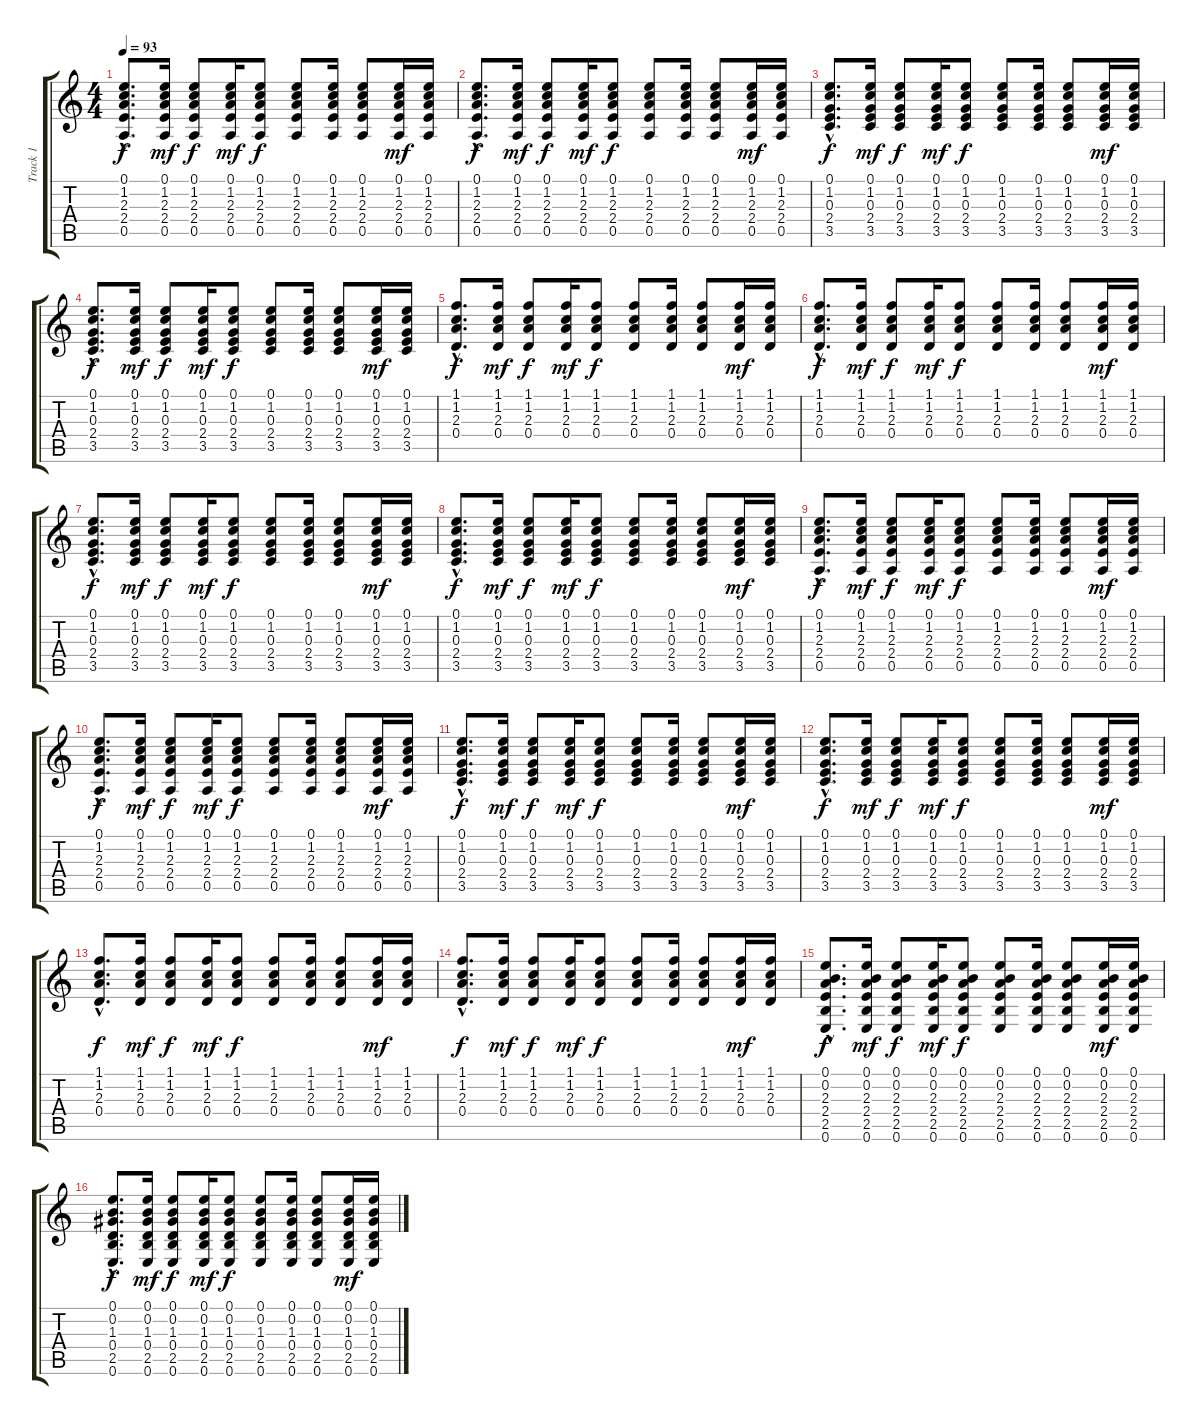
\track ("Track 1" "Track 1") {instrument acousticguitarsteel}
\staff {score tabs}
\tuning (E4 B3 G3 D3 A2 E2) {hide}
\ts (4 4)
\tempo 93
\clef g2
\ks c
(0.1{hac} 1.2{hac} 2.3{hac} 2.4{hac} 0.5{hac}).8{d dy f instrument acousticguitarsteel} (0.1 1.2 2.3 2.4 0.5).16{dy mf} (0.1 1.2 2.3 2.4 0.5).8{dy f} (0.1 1.2 2.3 2.4 0.5).16{dy mf} (0.1 1.2 2.3 2.4 0.5).8{dy f} (0.1 1.2 2.3 2.4 0.5).8 (0.1 1.2 2.3 2.4 0.5).16 (0.1 1.2 2.3 2.4 0.5).8 (0.1 1.2 2.3 2.4 0.5).16{dy mf} (0.1 1.2 2.3 2.4 0.5).16 |
(0.1{hac} 1.2{hac} 2.3{hac} 2.4{hac} 0.5{hac}).8{d dy f} (0.1 1.2 2.3 2.4 0.5).16{dy mf} (0.1 1.2 2.3 2.4 0.5).8{dy f} (0.1 1.2 2.3 2.4 0.5).16{dy mf} (0.1 1.2 2.3 2.4 0.5).8{dy f} (0.1 1.2 2.3 2.4 0.5).8 (0.1 1.2 2.3 2.4 0.5).16 (0.1 1.2 2.3 2.4 0.5).8 (0.1 1.2 2.3 2.4 0.5).16{dy mf} (0.1 1.2 2.3 2.4 0.5).16 |
(0.1{hac} 1.2{hac} 0.3{hac} 2.4{hac} 3.5{hac}).8{d dy f} (0.1 1.2 0.3 2.4 3.5).16{dy mf} (0.1 1.2 0.3 2.4 3.5).8{dy f} (0.1 1.2 0.3 2.4 3.5).16{dy mf} (0.1 1.2 0.3 2.4 3.5).8{dy f} (0.1 1.2 0.3 2.4 3.5).8 (0.1 1.2 0.3 2.4 3.5).16 (0.1 1.2 0.3 2.4 3.5).8 (0.1 1.2 0.3 2.4 3.5).16{dy mf} (0.1 1.2 0.3 2.4 3.5).16 |
(0.1{hac} 1.2{hac} 0.3{hac} 2.4{hac} 3.5{hac}).8{d dy f} (0.1 1.2 0.3 2.4 3.5).16{dy mf} (0.1 1.2 0.3 2.4 3.5).8{dy f} (0.1 1.2 0.3 2.4 3.5).16{dy mf} (0.1 1.2 0.3 2.4 3.5).8{dy f} (0.1 1.2 0.3 2.4 3.5).8 (0.1 1.2 0.3 2.4 3.5).16 (0.1 1.2 0.3 2.4 3.5).8 (0.1 1.2 0.3 2.4 3.5).16{dy mf} (0.1 1.2 0.3 2.4 3.5).16 |
(1.1{hac} 1.2{hac} 2.3{hac} 0.4{hac}).8{d dy f} (1.1 1.2 2.3 0.4).16{dy mf} (1.1 1.2 2.3 0.4).8{dy f} (1.1 1.2 2.3 0.4).16{dy mf} (1.1 1.2 2.3 0.4).8{dy f} (1.1 1.2 2.3 0.4).8 (1.1 1.2 2.3 0.4).16 (1.1 1.2 2.3 0.4).8 (1.1 1.2 2.3 0.4).16{dy mf} (1.1 1.2 2.3 0.4).16 |
(1.1{hac} 1.2{hac} 2.3{hac} 0.4{hac}).8{d dy f} (1.1 1.2 2.3 0.4).16{dy mf} (1.1 1.2 2.3 0.4).8{dy f} (1.1 1.2 2.3 0.4).16{dy mf} (1.1 1.2 2.3 0.4).8{dy f} (1.1 1.2 2.3 0.4).8 (1.1 1.2 2.3 0.4).16 (1.1 1.2 2.3 0.4).8 (1.1 1.2 2.3 0.4).16{dy mf} (1.1 1.2 2.3 0.4).16 |
(0.1{hac} 1.2{hac} 0.3{hac} 2.4{hac} 3.5{hac}).8{d dy f} (0.1 1.2 0.3 2.4 3.5).16{dy mf} (0.1 1.2 0.3 2.4 3.5).8{dy f} (0.1 1.2 0.3 2.4 3.5).16{dy mf} (0.1 1.2 0.3 2.4 3.5).8{dy f} (0.1 1.2 0.3 2.4 3.5).8 (0.1 1.2 0.3 2.4 3.5).16 (0.1 1.2 0.3 2.4 3.5).8 (0.1 1.2 0.3 2.4 3.5).16{dy mf} (0.1 1.2 0.3 2.4 3.5).16 |
(0.1{hac} 1.2{hac} 0.3{hac} 2.4{hac} 3.5{hac}).8{d dy f} (0.1 1.2 0.3 2.4 3.5).16{dy mf} (0.1 1.2 0.3 2.4 3.5).8{dy f} (0.1 1.2 0.3 2.4 3.5).16{dy mf} (0.1 1.2 0.3 2.4 3.5).8{dy f} (0.1 1.2 0.3 2.4 3.5).8 (0.1 1.2 0.3 2.4 3.5).16 (0.1 1.2 0.3 2.4 3.5).8 (0.1 1.2 0.3 2.4 3.5).16{dy mf} (0.1 1.2 0.3 2.4 3.5).16 |
(0.1{hac} 1.2{hac} 2.3{hac} 2.4{hac} 0.5{hac}).8{d dy f} (0.1 1.2 2.3 2.4 0.5).16{dy mf} (0.1 1.2 2.3 2.4 0.5).8{dy f} (0.1 1.2 2.3 2.4 0.5).16{dy mf} (0.1 1.2 2.3 2.4 0.5).8{dy f} (0.1 1.2 2.3 2.4 0.5).8 (0.1 1.2 2.3 2.4 0.5).16 (0.1 1.2 2.3 2.4 0.5).8 (0.1 1.2 2.3 2.4 0.5).16{dy mf} (0.1 1.2 2.3 2.4 0.5).16 |
(0.1{hac} 1.2{hac} 2.3{hac} 2.4{hac} 0.5{hac}).8{d dy f} (0.1 1.2 2.3 2.4 0.5).16{dy mf} (0.1 1.2 2.3 2.4 0.5).8{dy f} (0.1 1.2 2.3 2.4 0.5).16{dy mf} (0.1 1.2 2.3 2.4 0.5).8{dy f} (0.1 1.2 2.3 2.4 0.5).8 (0.1 1.2 2.3 2.4 0.5).16 (0.1 1.2 2.3 2.4 0.5).8 (0.1 1.2 2.3 2.4 0.5).16{dy mf} (0.1 1.2 2.3 2.4 0.5).16 |
(0.1{hac} 1.2{hac} 0.3{hac} 2.4{hac} 3.5{hac}).8{d dy f} (0.1 1.2 0.3 2.4 3.5).16{dy mf} (0.1 1.2 0.3 2.4 3.5).8{dy f} (0.1 1.2 0.3 2.4 3.5).16{dy mf} (0.1 1.2 0.3 2.4 3.5).8{dy f} (0.1 1.2 0.3 2.4 3.5).8 (0.1 1.2 0.3 2.4 3.5).16 (0.1 1.2 0.3 2.4 3.5).8 (0.1 1.2 0.3 2.4 3.5).16{dy mf} (0.1 1.2 0.3 2.4 3.5).16 |
(0.1{hac} 1.2{hac} 0.3{hac} 2.4{hac} 3.5{hac}).8{d dy f} (0.1 1.2 0.3 2.4 3.5).16{dy mf} (0.1 1.2 0.3 2.4 3.5).8{dy f} (0.1 1.2 0.3 2.4 3.5).16{dy mf} (0.1 1.2 0.3 2.4 3.5).8{dy f} (0.1 1.2 0.3 2.4 3.5).8 (0.1 1.2 0.3 2.4 3.5).16 (0.1 1.2 0.3 2.4 3.5).8 (0.1 1.2 0.3 2.4 3.5).16{dy mf} (0.1 1.2 0.3 2.4 3.5).16 |
(1.1{hac} 1.2{hac} 2.3{hac} 0.4{hac}).8{d dy f} (1.1 1.2 2.3 0.4).16{dy mf} (1.1 1.2 2.3 0.4).8{dy f} (1.1 1.2 2.3 0.4).16{dy mf} (1.1 1.2 2.3 0.4).8{dy f} (1.1 1.2 2.3 0.4).8 (1.1 1.2 2.3 0.4).16 (1.1 1.2 2.3 0.4).8 (1.1 1.2 2.3 0.4).16{dy mf} (1.1 1.2 2.3 0.4).16 |
(1.1{hac} 1.2{hac} 2.3{hac} 0.4{hac}).8{d dy f} (1.1 1.2 2.3 0.4).16{dy mf} (1.1 1.2 2.3 0.4).8{dy f} (1.1 1.2 2.3 0.4).16{dy mf} (1.1 1.2 2.3 0.4).8{dy f} (1.1 1.2 2.3 0.4).8 (1.1 1.2 2.3 0.4).16 (1.1 1.2 2.3 0.4).8 (1.1 1.2 2.3 0.4).16{dy mf} (1.1 1.2 2.3 0.4).16 |
(0.1{hac} 0.2{hac} 2.3{hac} 2.4{hac} 2.5{hac} 0.6{hac}).8{d dy f} (0.1 0.2 2.3 2.4 2.5 0.6).16{dy mf} (0.1 0.2 2.3 2.4 2.5 0.6).8{dy f} (0.1 0.2 2.3 2.4 2.5 0.6).16{dy mf} (0.1 0.2 2.3 2.4 2.5 0.6).8{dy f} (0.1 0.2 2.3 2.4 2.5 0.6).8 (0.1 0.2 2.3 2.4 2.5 0.6).16 (0.1 0.2 2.3 2.4 2.5 0.6).8 (0.1 0.2 2.3 2.4 2.5 0.6).16{dy mf} (0.1 0.2 2.3 2.4 2.5 0.6).16 |
(0.1{hac} 0.2{hac} 1.3{hac} 0.4{hac} 2.5{hac} 0.6{hac}).8{d dy f} (0.1 0.2 1.3 0.4 2.5 0.6).16{dy mf} (0.1 0.2 1.3 0.4 2.5 0.6).8{dy f} (0.1 0.2 1.3 0.4 2.5 0.6).16{dy mf} (0.1 0.2 1.3 0.4 2.5 0.6).8{dy f} (0.1 0.2 1.3 0.4 2.5 0.6).8 (0.1 0.2 1.3 0.4 2.5 0.6).16 (0.1 0.2 1.3 0.4 2.5 0.6).8 (0.1 0.2 1.3 0.4 2.5 0.6).16{dy mf} (0.1 0.2 1.3 0.4 2.5 0.6).16
